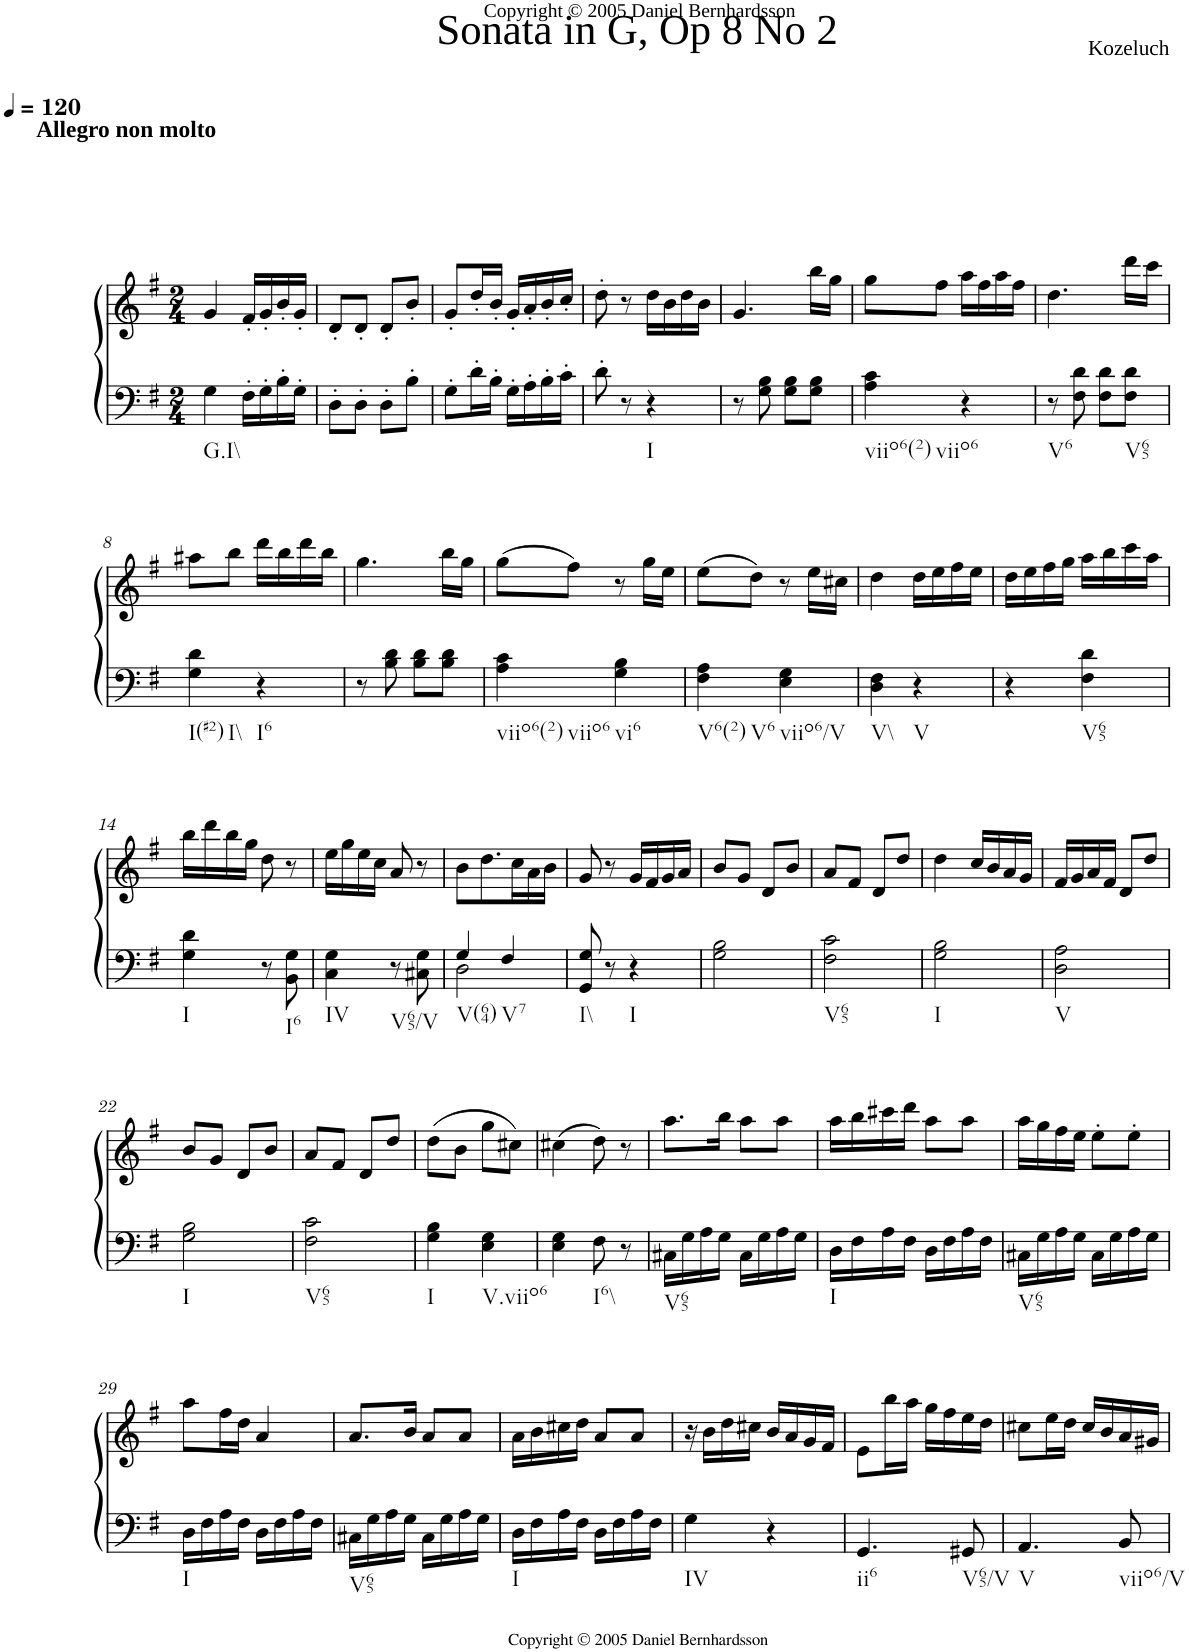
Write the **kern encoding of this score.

**kern	**kern
*part1	*part1
*staff2	*staff1
*I"Piano	*
*I'Pno.	*
*clefF4	*clefG2
*k[f#]	*k[f#]
*G:	*G:
*M2/4	*M2/4
*MM120	*MM120
=1	=1
!	!LO:TX:a:B:t=Allegro non molto
!LO:TX:b:t=G.I\\	!
4G\	4g/
16F#'\LL	16f#'/LL
16G'\	16g'/
16B'\	16b'/
16G'\JJ	16g'/JJ
=2	=2
8D'\L	8d'/L
8D'\J	8d'/J
8D'\L	8d'/L
8B'\J	8b'/J
=3	=3
8G'\L	8g'/L
16d'\L	16dd'/L
16B'\JJ	16b'/JJ
16G'\LL	16g'/LL
16A'\	16a'/
16B'\	16b'/
16c'\JJ	16cc'/JJ
=4	=4
8d'\	8dd'\
8r	8r
!LO:TX:b:t=I	!
4r	16dd\LL
.	16b\
.	16dd\
.	16b\JJ
=5	=5
8r	4.g/
8G\ 8B\	.
8G\ 8B\L	.
8G\ 8B\J	16bb\LL
.	16gg\JJ
=6	=6
!LO:TX:b:t=viio6(2)	!
!LO:TX:b:t=viio6	!
4A\ 4c\	8gg\L
.	8ff#\J
4r	16aa\LL
.	16ff#\
.	16aa\
.	16ff#\JJ
=7	=7
!LO:TX:b:t=V6	!
8r	4.dd\
8F#\ 8d\	.
8F#\ 8d\L	.
!LO:TX:b:t=V65	!
8F#\ 8d\J	16ddd\LL
.	16ccc\JJ
!!LO:LB:g=z
=8	=8
!LO:TX:b:t=I(#2)	!
!LO:TX:b:t=I\\	!
4G\ 4d\	8aa#X\L
.	8bb\J
!LO:TX:b:t=I6	!
4r	16ddd\LL
.	16bb\
.	16ddd\
.	16bb\JJ
=9	=9
8r	4.gg\
8B\ 8d\	.
8B\ 8d\L	.
8B\ 8d\J	16bb\LL
.	16gg\JJ
=10	=10
!LO:TX:b:t=viio6(2)	!
!LO:TX:b:t=viio6	!
4A\ 4c\	(8gg\L
.	8ff#\J)
!LO:TX:b:t=vi6	!
4G\ 4B\	8r
.	16gg\LL
.	16ee\JJ
=11	=11
!LO:TX:b:t=V6(2)	!
!LO:TX:b:t=V6	!
4F#\ 4A\	(8ee\L
.	8dd\J)
!LO:TX:b:t=viio6/V	!
4E\ 4G\	8r
.	16ee\LL
.	16cc#X\JJ
=12	=12
!LO:TX:b:t=V\\	!
4D\ 4F#\	4dd\
!LO:TX:b:t=V	!
4r	16dd\LL
.	16ee\
.	16ff#\
.	16ee\JJ
=13	=13
4r	16dd\LL
.	16ee\
.	16ff#\
.	16gg\JJ
!LO:TX:b:t=V65	!
4F#\ 4d\	16aa\LL
.	16bb\
.	16ccc\
.	16aa\JJ
!!LO:LB:g=z
=14	=14
!LO:TX:b:t=I	!
4G\ 4d\	16bb\LL
.	16ddd\
.	16bb\
.	16gg\JJ
8r	8dd\
!LO:TX:b:t=I6	!
8BB\ 8G\	8r
=15	=15
!LO:TX:b:t=IV	!
4C\ 4G\	16ee\LL
.	16gg\
.	16ee\
.	16cc\JJ
!LO:TX:b:t=V65/V	!
8r	8a/
8C#X\ 8G\	8r
=16	=16
*^	*
!LO:TX:b:t=V(64)	!	!
4G/	2D\	8b\L
.	.	8.dd\
!LO:TX:b:t=V7	!	!
4F#/	.	.
.	.	16cc\L
.	.	16a\
.	.	16b\JJ
*v	*v	*
=17	=17
!LO:TX:b:t=I\\	!
8GG/ 8G/	8g/
8r	8r
!LO:TX:b:t=I	!
4r	16g/LL
.	16f#/
.	16g/
.	16a/JJ
=18	=18
2G\ 2B\	8b/L
.	8g/J
.	8d/L
.	8b/J
=19	=19
!LO:TX:b:t=V65	!
2F#\ 2c\	8a/L
.	8f#/J
.	8d/L
.	8dd/J
=20	=20
!LO:TX:b:t=I	!
2G\ 2B\	4dd\
.	16cc/LL
.	16b/
.	16a/
.	16g/JJ
=21	=21
!LO:TX:b:t=V	!
2D\ 2A\	16f#/LL
.	16g/
.	16a/
.	16f#/JJ
.	8d/L
.	8dd/J
!!LO:LB:g=z
=22	=22
!LO:TX:b:t=I	!
2G\ 2B\	8b/L
.	8g/J
.	8d/L
.	8b/J
=23	=23
!LO:TX:b:t=V65	!
2F#\ 2c\	8a/L
.	8f#/J
.	8d/L
.	8dd/J
=24	=24
!LO:TX:b:t=I	!
4G\ 4B\	(8dd\L
.	8b\J
!LO:TX:b:t=V.viio6	!
4E\ 4G\	8gg\L
.	8cc#X\J)
=25	=25
4E\ 4G\	(4cc#X\
!LO:TX:b:t=I6\\	!
8F#\	8dd\)
8r	8r
=26	=26
!LO:TX:b:t=V65	!
16C#X\LL	8.aa\L
16G\	.
16A\	.
16G\JJ	16bb\Jk
16C#\LL	8aa\L
16G\	.
16A\	8aa\J
16G\JJ	.
=27	=27
!LO:TX:b:t=I	!
16D\LL	16aa\LL
16F#\	16bb\
16A\	16ccc#X\
16F#\JJ	16ddd\JJ
16D\LL	8aa\L
16F#\	.
16A\	8aa\J
16F#\JJ	.
=28	=28
!LO:TX:b:t=V65	!
16C#X\LL	16aa\LL
16G\	16gg\
16A\	16ff#\
16G\JJ	16ee\JJ
16C#\LL	8ee'\L
16G\	.
16A\	8ee'\J
16G\JJ	.
!!LO:LB:g=z
=29	=29
!LO:TX:b:t=I	!
16D\LL	8aa\L
16F#\	.
16A\	16ff#\L
16F#\JJ	16dd\JJ
16D\LL	4a/
16F#\	.
16A\	.
16F#\JJ	.
=30	=30
!LO:TX:b:t=V65	!
16C#X\LL	8.a/L
16G\	.
16A\	.
16G\JJ	16b/Jk
16C#\LL	8a/L
16G\	.
16A\	8a/J
16G\JJ	.
=31	=31
!LO:TX:b:t=I	!
16D\LL	16a\LL
16F#\	16b\
16A\	16cc#X\
16F#\JJ	16dd\JJ
16D\LL	8a/L
16F#\	.
16A\	8a/J
16F#\JJ	.
=32	=32
!LO:TX:b:t=IV	!
4G\	16r
.	16b\LL
.	16dd\
.	16cc#X\JJ
4r	16b/LL
.	16a/
.	16g/
.	16f#/JJ
=33	=33
!LO:TX:b:t=ii6	!
4.GG/	8e\L
.	16bb\L
.	16aa\JJ
.	16gg\LL
.	16ff#\
!LO:TX:b:t=V65/V	!
8GG#X/	16ee\
.	16dd\JJ
=34	=34
!LO:TX:b:t=V	!
4.AA/	8cc#X\L
.	16ee\L
.	16dd\JJ
.	16cc#/LL
.	16b/
!LO:TX:b:t=viio6/V	!
8BB/	16a/
.	16g#X/JJ
=	=
*-	*-
